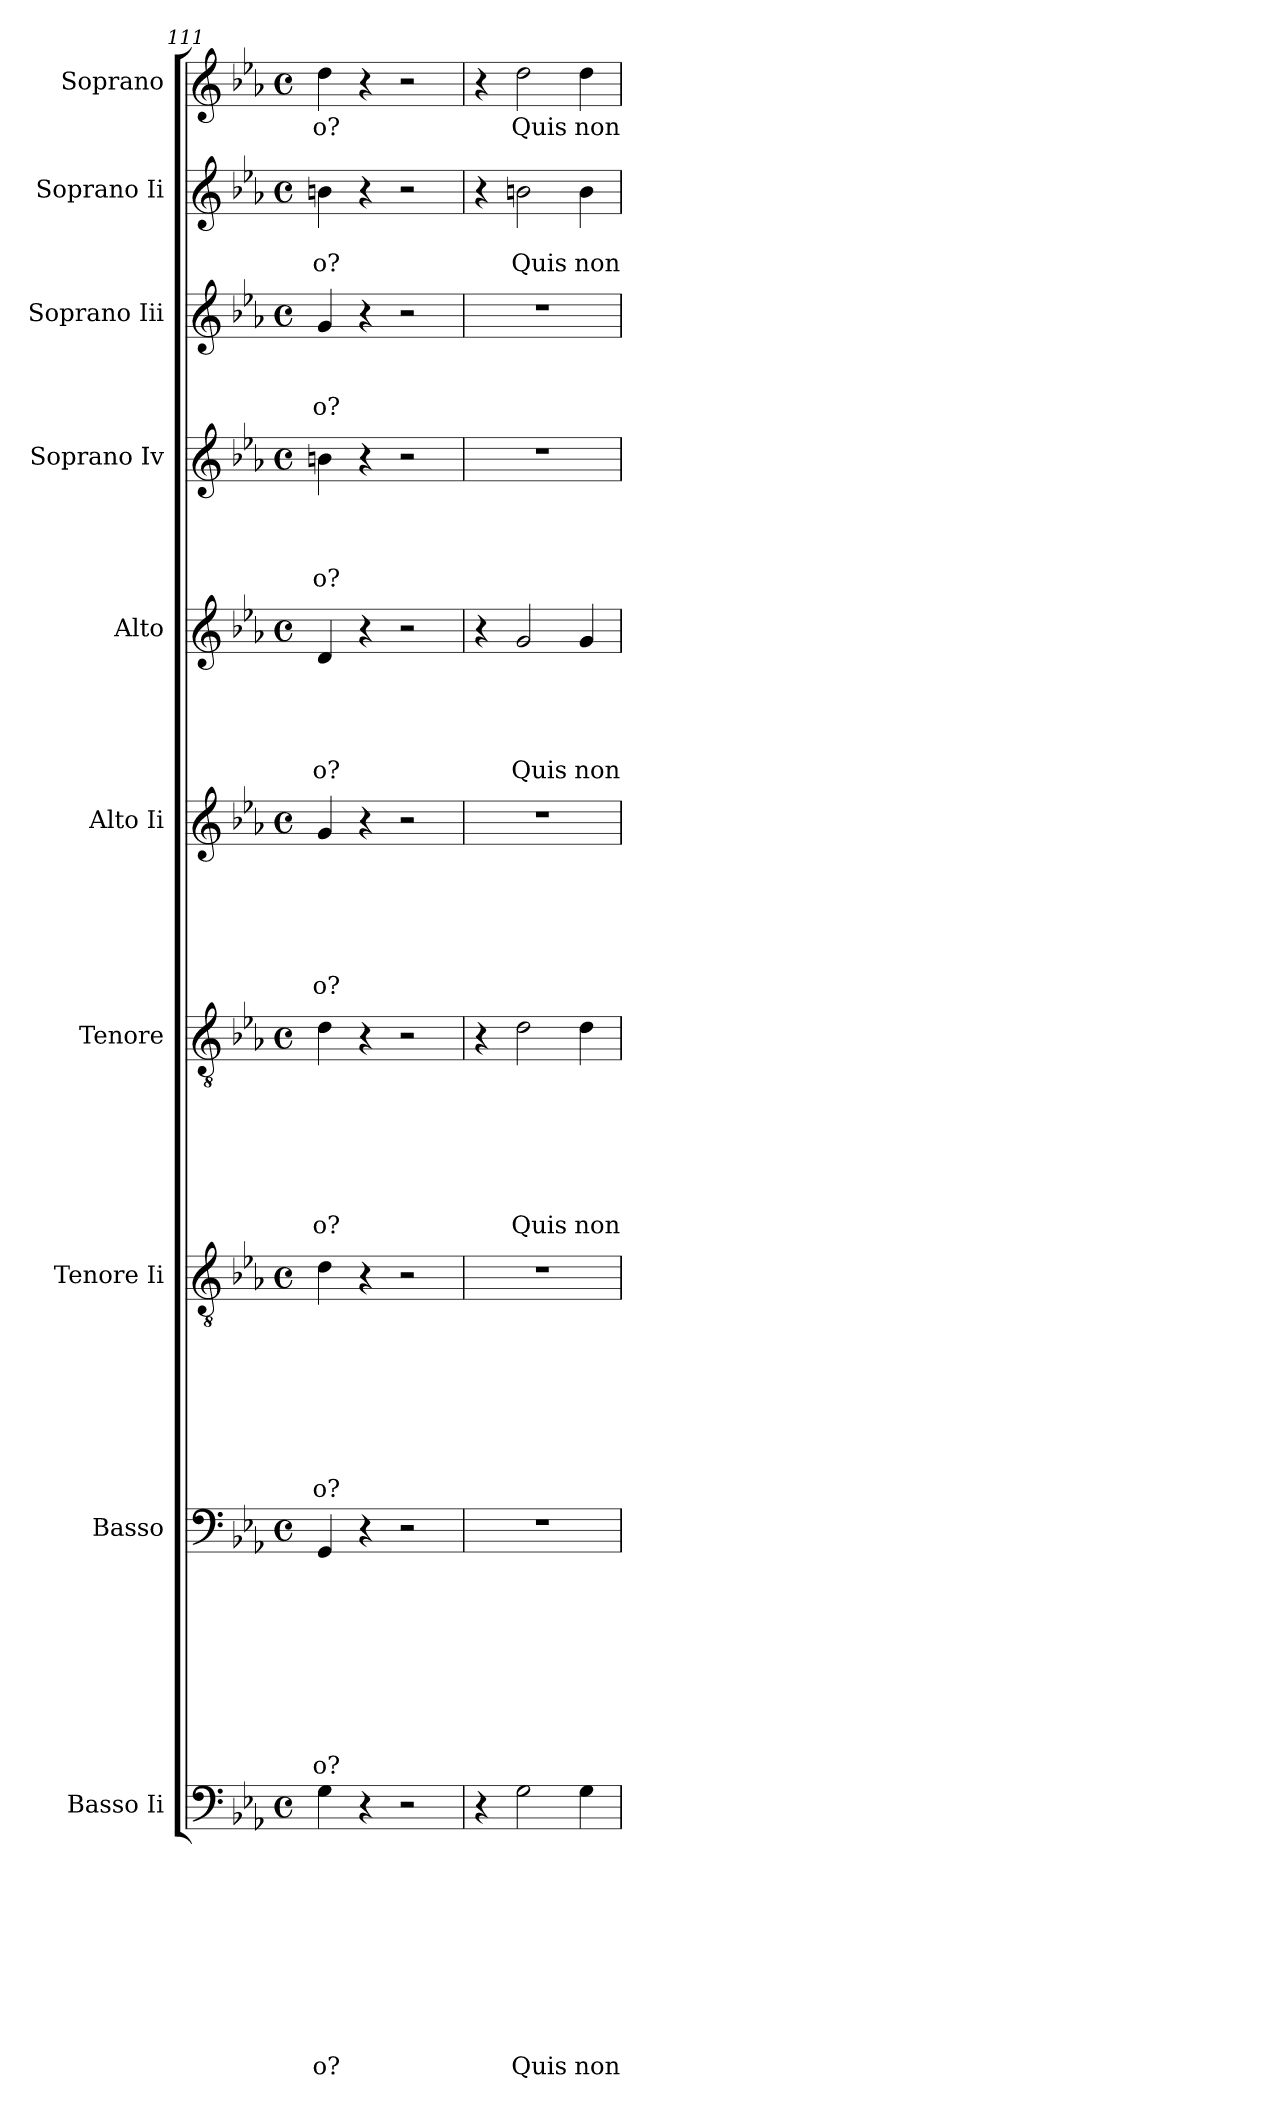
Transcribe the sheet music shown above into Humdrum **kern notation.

**kern	**text	**text	**text	**text	**text	**text	**text	**text	**text	**text	**kern	**text	**text	**text	**text	**text	**text	**text	**text	**text	**kern	**text	**text	**text	**text	**text	**text	**text	**text	**kern	**text	**text	**text	**text	**text	**text	**text	**kern	**text	**text	**text	**text	**text	**text	**kern	**text	**text	**text	**text	**text	**kern	**text	**text	**text	**text	**kern	**text	**text	**text	**kern	**text	**text	**kern	**text
*part10	*part10	*part10	*part10	*part10	*part10	*part10	*part10	*part10	*part10	*part10	*part9	*part9	*part9	*part9	*part9	*part9	*part9	*part9	*part9	*part9	*part8	*part8	*part8	*part8	*part8	*part8	*part8	*part8	*part8	*part7	*part7	*part7	*part7	*part7	*part7	*part7	*part7	*part6	*part6	*part6	*part6	*part6	*part6	*part6	*part5	*part5	*part5	*part5	*part5	*part5	*part4	*part4	*part4	*part4	*part4	*part3	*part3	*part3	*part3	*part2	*part2	*part2	*part1	*part1
*staff10	*staff10	*staff10	*staff10	*staff10	*staff10	*staff10	*staff10	*staff10	*staff10	*staff10	*staff9	*staff9	*staff9	*staff9	*staff9	*staff9	*staff9	*staff9	*staff9	*staff9	*staff8	*staff8	*staff8	*staff8	*staff8	*staff8	*staff8	*staff8	*staff8	*staff7	*staff7	*staff7	*staff7	*staff7	*staff7	*staff7	*staff7	*staff6	*staff6	*staff6	*staff6	*staff6	*staff6	*staff6	*staff5	*staff5	*staff5	*staff5	*staff5	*staff5	*staff4	*staff4	*staff4	*staff4	*staff4	*staff3	*staff3	*staff3	*staff3	*staff2	*staff2	*staff2	*staff1	*staff1
*I"Basso Ii	*	*	*	*	*	*	*	*	*	*	*I"Basso	*	*	*	*	*	*	*	*	*	*I"Tenore Ii	*	*	*	*	*	*	*	*	*I"Tenore	*	*	*	*	*	*	*	*I"Alto Ii	*	*	*	*	*	*	*I"Alto	*	*	*	*	*	*I"Soprano Iv	*	*	*	*	*I"Soprano Iii	*	*	*	*I"Soprano Ii	*	*	*I"Soprano	*
*clefF4	*	*	*	*	*	*	*	*	*	*	*clefF4	*	*	*	*	*	*	*	*	*	*clefGv2	*	*	*	*	*	*	*	*	*clefGv2	*	*	*	*	*	*	*	*clefG2	*	*	*	*	*	*	*clefG2	*	*	*	*	*	*clefG2	*	*	*	*	*clefG2	*	*	*	*clefG2	*	*	*clefG2	*
*k[b-e-a-]	*	*	*	*	*	*	*	*	*	*	*k[b-e-a-]	*	*	*	*	*	*	*	*	*	*k[b-e-a-]	*	*	*	*	*	*	*	*	*k[b-e-a-]	*	*	*	*	*	*	*	*k[b-e-a-]	*	*	*	*	*	*	*k[b-e-a-]	*	*	*	*	*	*k[b-e-a-]	*	*	*	*	*k[b-e-a-]	*	*	*	*k[b-e-a-]	*	*	*k[b-e-a-]	*
*E-:	*	*	*	*	*	*	*	*	*	*	*E-:	*	*	*	*	*	*	*	*	*	*E-:	*	*	*	*	*	*	*	*	*E-:	*	*	*	*	*	*	*	*E-:	*	*	*	*	*	*	*E-:	*	*	*	*	*	*E-:	*	*	*	*	*E-:	*	*	*	*E-:	*	*	*E-:	*
*M4/4	*	*	*	*	*	*	*	*	*	*	*M4/4	*	*	*	*	*	*	*	*	*	*M4/4	*	*	*	*	*	*	*	*	*M4/4	*	*	*	*	*	*	*	*M4/4	*	*	*	*	*	*	*M4/4	*	*	*	*	*	*M4/4	*	*	*	*	*M4/4	*	*	*	*M4/4	*	*	*M4/4	*
*met(c)	*	*	*	*	*	*	*	*	*	*	*met(c)	*	*	*	*	*	*	*	*	*	*met(c)	*	*	*	*	*	*	*	*	*met(c)	*	*	*	*	*	*	*	*met(c)	*	*	*	*	*	*	*met(c)	*	*	*	*	*	*met(c)	*	*	*	*	*met(c)	*	*	*	*met(c)	*	*	*met(c)	*
=111	=111	=111	=111	=111	=111	=111	=111	=111	=111	=111	=111	=111	=111	=111	=111	=111	=111	=111	=111	=111	=111	=111	=111	=111	=111	=111	=111	=111	=111	=111	=111	=111	=111	=111	=111	=111	=111	=111	=111	=111	=111	=111	=111	=111	=111	=111	=111	=111	=111	=111	=111	=111	=111	=111	=111	=111	=111	=111	=111	=111	=111	=111	=111	=111
!	!	!	!	!	!	!	!	!	!	!LO:LY:b	!	!	!	!	!	!	!	!	!	!LO:LY:b	!	!	!	!	!	!	!	!	!LO:LY:b	!	!	!	!	!	!	!	!LO:LY:b	!	!	!	!	!	!	!LO:LY:b	!	!	!	!	!	!LO:LY:b	!	!	!	!	!LO:LY:b	!	!	!	!LO:LY:b	!	!	!LO:LY:b	!	!LO:LY:b
4G\	.	.	.	.	.	.	.	.	.	-o?	4GG/	.	.	.	.	.	.	.	.	-o?	4d\	.	.	.	.	.	.	.	-o?	4d\	.	.	.	.	.	.	-o?	4g/	.	.	.	.	.	-o?	4d/	.	.	.	.	-o?	4bn\	.	.	.	-o?	4g/	.	.	-o?	4bn\	.	-o?	4dd\	-o?
4r	.	.	.	.	.	.	.	.	.	.	4r	.	.	.	.	.	.	.	.	.	4r	.	.	.	.	.	.	.	.	4r	.	.	.	.	.	.	.	4r	.	.	.	.	.	.	4r	.	.	.	.	.	4r	.	.	.	.	4r	.	.	.	4r	.	.	4r	.
2r	.	.	.	.	.	.	.	.	.	.	2r	.	.	.	.	.	.	.	.	.	2r	.	.	.	.	.	.	.	.	2r	.	.	.	.	.	.	.	2r	.	.	.	.	.	.	2r	.	.	.	.	.	2r	.	.	.	.	2r	.	.	.	2r	.	.	2r	.
!!LO:PB:g=z
=112!	=112!	=112!	=112!	=112!	=112!	=112!	=112!	=112!	=112!	=112!	=112!	=112!	=112!	=112!	=112!	=112!	=112!	=112!	=112!	=112!	=112!	=112!	=112!	=112!	=112!	=112!	=112!	=112!	=112!	=112!	=112!	=112!	=112!	=112!	=112!	=112!	=112!	=112!	=112!	=112!	=112!	=112!	=112!	=112!	=112!	=112!	=112!	=112!	=112!	=112!	=112!	=112!	=112!	=112!	=112!	=112!	=112!	=112!	=112!	=112!	=112!	=112!	=112!	=112!
4r	.	.	.	.	.	.	.	.	.	.	1r	.	.	.	.	.	.	.	.	.	1r	.	.	.	.	.	.	.	.	4r	.	.	.	.	.	.	.	1r	.	.	.	.	.	.	4r	.	.	.	.	.	1r	.	.	.	.	1r	.	.	.	4r	.	.	4r	.
!	!	!	!	!	!	!	!	!	!	!LO:LY:b	!	!	!	!	!	!	!	!	!	!	!	!	!	!	!	!	!	!	!	!	!	!	!	!	!	!	!LO:LY:b	!	!	!	!	!	!	!	!	!	!	!	!	!LO:LY:b	!	!	!	!	!	!	!	!	!	!	!	!LO:LY:b	!	!LO:LY:b
2G\	.	.	.	.	.	.	.	.	.	Quis	.	.	.	.	.	.	.	.	.	.	.	.	.	.	.	.	.	.	.	2d\	.	.	.	.	.	.	Quis	.	.	.	.	.	.	.	2g/	.	.	.	.	Quis	.	.	.	.	.	.	.	.	.	2bn\	.	Quis	2dd\	Quis
!	!	!	!	!	!	!	!	!	!	!LO:LY:b	!	!	!	!	!	!	!	!	!	!	!	!	!	!	!	!	!	!	!	!	!	!	!	!	!	!	!LO:LY:b	!	!	!	!	!	!	!	!	!	!	!	!	!LO:LY:b	!	!	!	!	!	!	!	!	!	!	!	!LO:LY:b	!	!LO:LY:b
4G\	.	.	.	.	.	.	.	.	.	non	.	.	.	.	.	.	.	.	.	.	.	.	.	.	.	.	.	.	.	4d\	.	.	.	.	.	.	non	.	.	.	.	.	.	.	4g/	.	.	.	.	non	.	.	.	.	.	.	.	.	.	4b\	.	non	4dd\	non
=	=	=	=	=	=	=	=	=	=	=	=	=	=	=	=	=	=	=	=	=	=	=	=	=	=	=	=	=	=	=	=	=	=	=	=	=	=	=	=	=	=	=	=	=	=	=	=	=	=	=	=	=	=	=	=	=	=	=	=	=	=	=	=	=
*-	*-	*-	*-	*-	*-	*-	*-	*-	*-	*-	*-	*-	*-	*-	*-	*-	*-	*-	*-	*-	*-	*-	*-	*-	*-	*-	*-	*-	*-	*-	*-	*-	*-	*-	*-	*-	*-	*-	*-	*-	*-	*-	*-	*-	*-	*-	*-	*-	*-	*-	*-	*-	*-	*-	*-	*-	*-	*-	*-	*-	*-	*-	*-	*-
